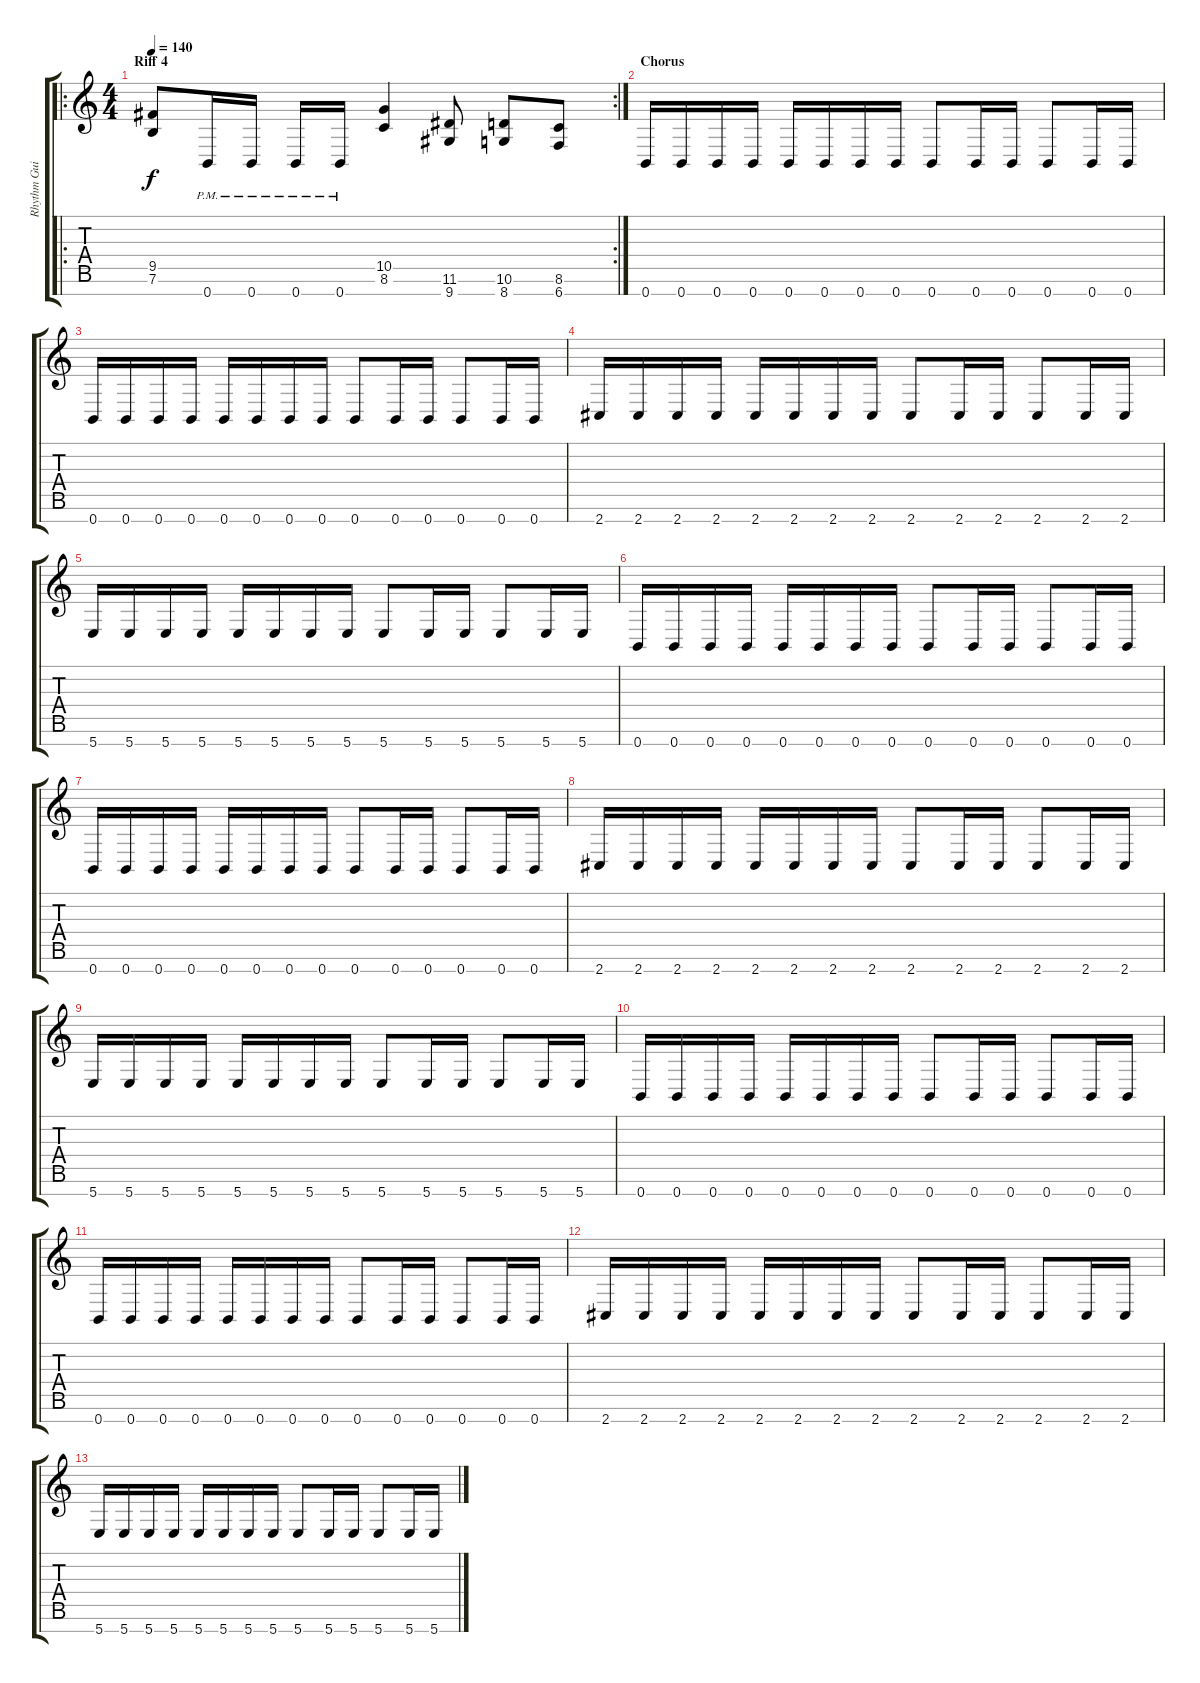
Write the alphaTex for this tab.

\track ("Rhythm Guitar R" "Rhythm Gui") {instrument overdrivenguitar}
\staff {score tabs}
\tuning (E4 B3 G3 D3 A2 E2 B1) {hide}
\ro
\rc 2
\ts (4 4)
\section ("" "Riff 4")
\tempo 140
\clef g2
\ks c
(9.5 7.6).8{dy f} 0.7{pm}.16 0.7{pm}.16 0.7{pm}.16 0.7{pm}.16 (10.5 8.6).4 (11.6 9.7).8 (10.6 8.7).8 (8.6 6.7).8 |
\section ("" "Chorus")
0.7.16 0.7.16 0.7.16 0.7.16 0.7.16 0.7.16 0.7.16 0.7.16 0.7.8 0.7.16 0.7.16 0.7.8 0.7.16 0.7.16 |
0.7.16 0.7.16 0.7.16 0.7.16 0.7.16 0.7.16 0.7.16 0.7.16 0.7.8 0.7.16 0.7.16 0.7.8 0.7.16 0.7.16 |
2.7.16 2.7.16 2.7.16 2.7.16 2.7.16 2.7.16 2.7.16 2.7.16 2.7.8 2.7.16 2.7.16 2.7.8 2.7.16 2.7.16 |
5.7.16 5.7.16 5.7.16 5.7.16 5.7.16 5.7.16 5.7.16 5.7.16 5.7.8 5.7.16 5.7.16 5.7.8 5.7.16 5.7.16 |
0.7.16 0.7.16 0.7.16 0.7.16 0.7.16 0.7.16 0.7.16 0.7.16 0.7.8 0.7.16 0.7.16 0.7.8 0.7.16 0.7.16 |
0.7.16 0.7.16 0.7.16 0.7.16 0.7.16 0.7.16 0.7.16 0.7.16 0.7.8 0.7.16 0.7.16 0.7.8 0.7.16 0.7.16 |
2.7.16 2.7.16 2.7.16 2.7.16 2.7.16 2.7.16 2.7.16 2.7.16 2.7.8 2.7.16 2.7.16 2.7.8 2.7.16 2.7.16 |
5.7.16 5.7.16 5.7.16 5.7.16 5.7.16 5.7.16 5.7.16 5.7.16 5.7.8 5.7.16 5.7.16 5.7.8 5.7.16 5.7.16 |
0.7.16 0.7.16 0.7.16 0.7.16 0.7.16 0.7.16 0.7.16 0.7.16 0.7.8 0.7.16 0.7.16 0.7.8 0.7.16 0.7.16 |
0.7.16 0.7.16 0.7.16 0.7.16 0.7.16 0.7.16 0.7.16 0.7.16 0.7.8 0.7.16 0.7.16 0.7.8 0.7.16 0.7.16 |
2.7.16 2.7.16 2.7.16 2.7.16 2.7.16 2.7.16 2.7.16 2.7.16 2.7.8 2.7.16 2.7.16 2.7.8 2.7.16 2.7.16 |
5.7.16 5.7.16 5.7.16 5.7.16 5.7.16 5.7.16 5.7.16 5.7.16 5.7.8 5.7.16 5.7.16 5.7.8 5.7.16 5.7.16
